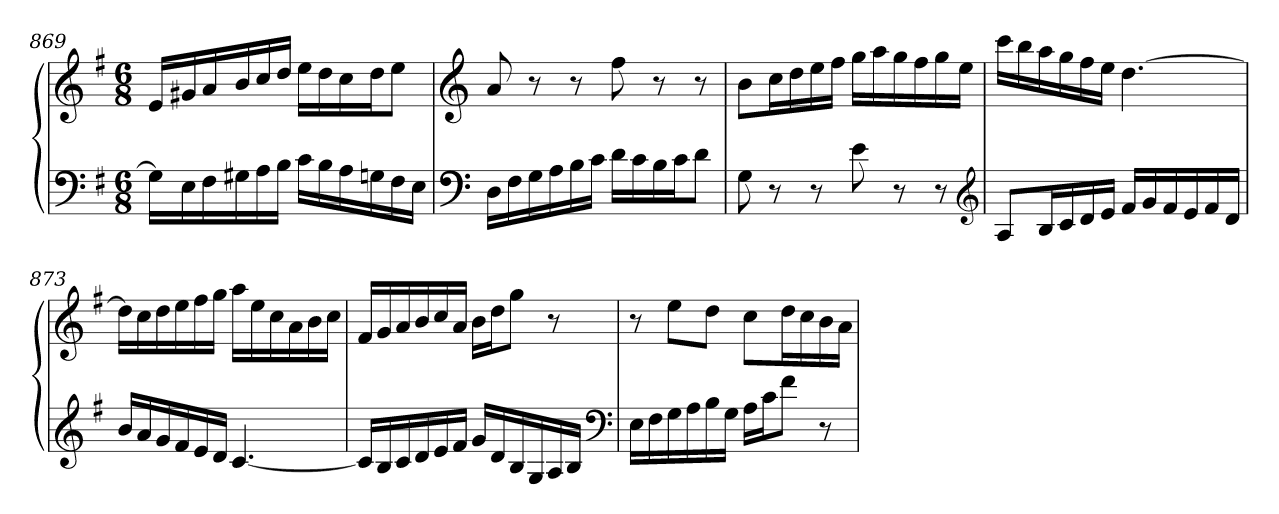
**kern	**kern
*part1	*part1
*staff2	*staff1
*clefF4	*clefG2
*k[f#]	*k[f#]
*G:	*G:
*M6/8	*M6/8
=869	=869
16G#\LL]	16e/LL
16E\	16g#X/
16F#\	16a/
16G#X\	16b/
16A\	16cc/
16B\JJ	16dd/JJ
16c\LL	16ee\LL
16B\	16dd\
16A\	16cc\
16Gn\	16dd\J
16F#\	8ee\J
16E\JJ	.
!!LO:LB:g=z
=870	=870
*clefF4	*clefG2
16D\LL	8a/
16F#\	.
16G\	8r
16A\	.
16B\	8r
16c\JJ	.
16d\LL	8ff#\
16c\	.
16B\	8r
16c\J	.
8d\J	8r
=871	=871
8G\	8b\L
8r	16cc\L
.	16dd\
8r	16ee\
.	16ff#\JJ
8e\	16gg\LL
.	16aa\
8r	16gg\
.	16ff#\
8r	16gg\
.	16ee\JJ
*clefG2	*
=872	=872
8A/L	16ccc\LL
.	16bb\
16B/L	16aa\
16c/	16gg\
16d/	16ff#\
16e/JJ	16ee\JJ
16f#/LL	[4.dd\
16g/	.
16f#/	.
16e/	.
16f#/	.
16d/JJ	.
!!LO:LB:g=z
=873	=873
16b/LL	16dd\LL]
16a/	16cc\
16g/	16dd\
16f#/	16ee\
16e/	16ff#\
16d/JJ	16gg\JJ
[4.c/	16aa\LL
.	16ee\
.	16cc\
.	16a\
.	16b\
.	16cc\JJ
=874	=874
16c/LL]	16f#/LL
16B/	16g/
16c/	16a/
16d/	16b/
16e/	16cc/
16f#/JJ	16a/JJ
16g/LL	16b\LL
16d/	16dd\J
16B/	8gg\J
16G/	.
16A/	8r
16B/JJ	.
*clefF4	*
=875	=875
16E\LL	8r
16F#\	.
16G\	8ee\L
16A\	.
16B\	8dd\J
16G\JJ	.
16A\LL	8cc\L
16c\J	.
8f#\J	16dd\L
.	16cc\
8r	16b\
.	16a\JJ
=	=
*-	*-
